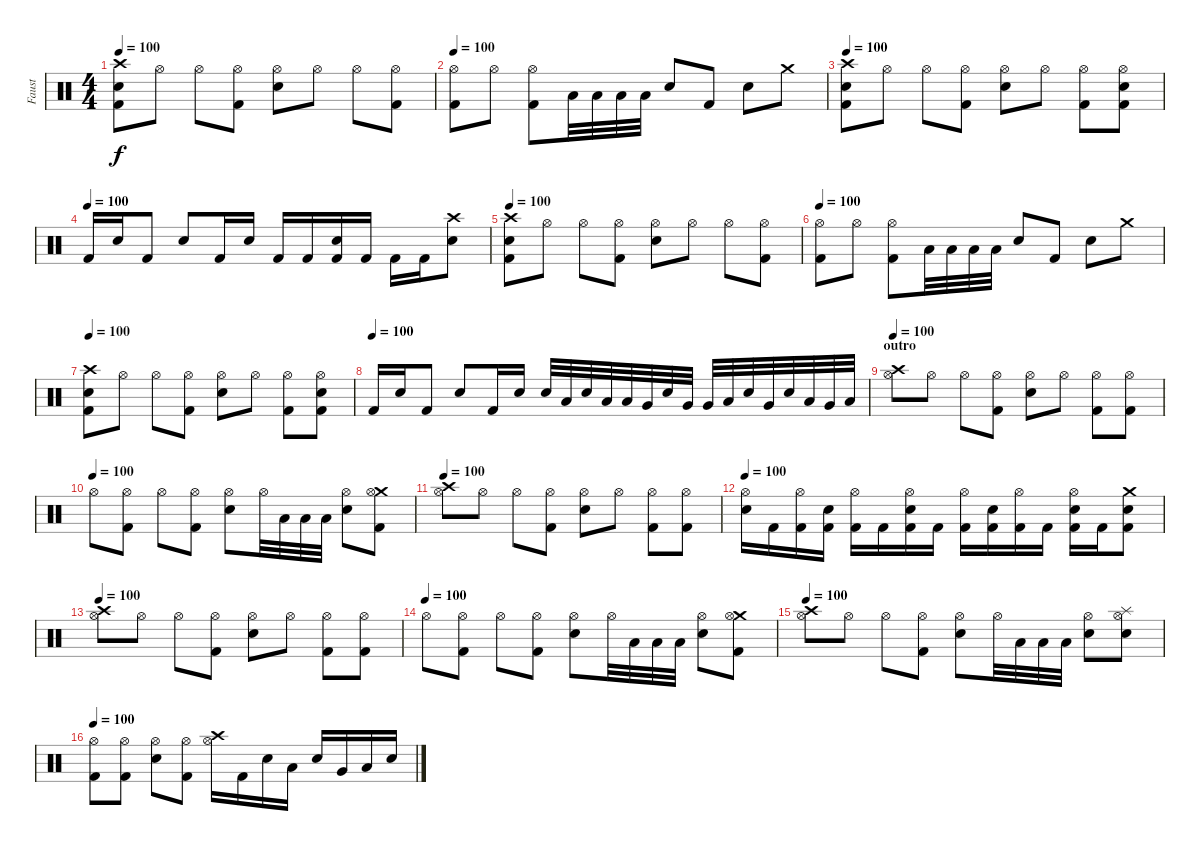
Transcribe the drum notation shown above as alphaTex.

\track ("Faust" "Faust") {instrument percussion}
\staff {score}
\articulation defaults
\ts (4 4)
\tempo 100
\clef neutral
\ks c
("Crash high (hit)" "Snare (hit) 2" "Kick (hit) 2").8{dy f} "Hi-Hat (open)".8 "Hi-Hat (open)".8 ("Hi-Hat (open)" "Kick (hit) 2").8 ("Snare (hit) 2" "Hi-Hat (open)").8 "Hi-Hat (open)".8 "Hi-Hat (open)".8 ("Hi-Hat (open)" "Kick (hit) 2").8 |
\tempo 100
("Hi-Hat (open)" "Kick (hit) 2").8 "Hi-Hat (open)".8 ("Hi-Hat (open)" "Kick (hit) 2").8 "Low Tom (hit)".32 "Low Tom (hit)".32 "Low Tom (hit)".32 "Low Tom (hit)".32 "Snare (hit) 2".8 "Kick (hit) 2".8 "Snare (hit) 2".8 "Crash medium (hit)".8 |
\tempo 100
("Crash high (hit)" "Snare (hit) 2" "Kick (hit) 2").8 "Hi-Hat (open)".8 "Hi-Hat (open)".8 ("Hi-Hat (open)" "Kick (hit) 2").8 ("Snare (hit) 2" "Hi-Hat (open)").8 "Hi-Hat (open)".8 ("Hi-Hat (open)" "Kick (hit) 2").8 ("Snare (hit) 2" "Hi-Hat (open)" "Kick (hit) 2").8 |
\tempo (100)
"Kick (hit) 2".16 "Snare (hit) 2".16 "Kick (hit) 2".8 "Snare (hit) 2".8 "Kick (hit) 2".16 "Snare (hit) 2".16 "Kick (hit) 2".16 "Kick (hit) 2".16 ("Snare (hit) 2" "Kick (hit) 2").16 "Kick (hit) 2".16 "Kick (hit) 2".16 "Kick (hit) 2".16 ("Crash high (hit)" "Snare (hit) 2").8 |
\tempo 100
("Crash high (hit)" "Snare (hit) 2" "Kick (hit) 2").8 "Hi-Hat (open)".8 "Hi-Hat (open)".8 ("Hi-Hat (open)" "Kick (hit) 2").8 ("Snare (hit) 2" "Hi-Hat (open)").8 "Hi-Hat (open)".8 "Hi-Hat (open)".8 ("Hi-Hat (open)" "Kick (hit) 2").8 |
\tempo 100
("Hi-Hat (open)" "Kick (hit) 2").8 "Hi-Hat (open)".8 ("Hi-Hat (open)" "Kick (hit) 2").8 "Low Tom (hit)".32 "Low Tom (hit)".32 "Low Tom (hit)".32 "Low Tom (hit)".32 "Snare (hit) 2".8 "Kick (hit) 2".8 "Snare (hit) 2".8 "Crash medium (hit)".8 |
\tempo 100
("Crash high (hit)" "Snare (hit) 2" "Kick (hit) 2").8 "Hi-Hat (open)".8 "Hi-Hat (open)".8 ("Hi-Hat (open)" "Kick (hit) 2").8 ("Snare (hit) 2" "Hi-Hat (open)").8 "Hi-Hat (open)".8 ("Hi-Hat (open)" "Kick (hit) 2").8 ("Snare (hit) 2" "Hi-Hat (open)" "Kick (hit) 2").8 |
\tempo (100)
"Kick (hit) 2".16 "Snare (hit) 2".16 "Kick (hit) 2".8 "Snare (hit) 2".8 "Kick (hit) 2".16 "Snare (hit) 2".16 "Snare (hit) 2".32 "Low Tom (hit)".32 "Snare (hit) 2".32 "Low Tom (hit)".32 "Low Tom (hit)".32 "Very Low Tom (hit)".32 "Snare (hit) 2".32 "Very Low Tom (hit)".32 "Very Low Tom (hit)".32 "Low Floor Tom (hit)".32 "Snare (hit) 2".32 "Very Low Tom (hit)".32 "Snare (hit) 2".32 "Low Tom (hit)".32 "Very Low Tom (hit)".32 "Low Floor Tom (hit)".32 |
\section ("" "outro")
\tempo 100
("Crash high (hit)" "Hi-Hat (open)").8 "Hi-Hat (open)".8 "Hi-Hat (open)".8 ("Hi-Hat (open)" "Kick (hit) 2").8 ("Snare (hit) 2" "Hi-Hat (open)").8 "Hi-Hat (open)".8 ("Hi-Hat (open)" "Kick (hit) 2").8 ("Hi-Hat (open)" "Kick (hit) 2").8 |
\tempo (100)
"Hi-Hat (open)".8 ("Hi-Hat (open)" "Kick (hit) 2").8 "Hi-Hat (open)".8 ("Hi-Hat (open)" "Kick (hit) 2").8 ("Snare (hit) 2" "Hi-Hat (open)").8 "Hi-Hat (open)".32 "Low Tom (hit)".32 "Low Tom (hit)".32 "Low Tom (hit)".32 ("Snare (hit) 2" "Hi-Hat (open)").8 ("Crash medium (hit)" "Hi-Hat (open)" "Kick (hit) 2").8 |
\tempo 100
("Crash high (hit)" "Hi-Hat (open)").8 "Hi-Hat (open)".8 "Hi-Hat (open)".8 ("Hi-Hat (open)" "Kick (hit) 2").8 ("Snare (hit) 2" "Hi-Hat (open)").8 "Hi-Hat (open)".8 ("Hi-Hat (open)" "Kick (hit) 2").8 ("Hi-Hat (open)" "Kick (hit) 2").8 |
\tempo 100
("Snare (hit) 2" "Hi-Hat (open)").16 "Kick (hit) 2".16 ("Hi-Hat (open)" "Kick (hit) 2").16 ("Snare (hit) 2" "Kick (hit) 2").16 ("Hi-Hat (open)" "Kick (hit) 2").16 "Kick (hit) 2".16 ("Snare (hit) 2" "Hi-Hat (open)" "Kick (hit) 2").16 "Kick (hit) 2".16 ("Hi-Hat (open)" "Kick (hit) 2").16 ("Snare (hit) 2" "Kick (hit) 2").16 ("Hi-Hat (open)" "Kick (hit) 2").16 "Kick (hit) 2".16 ("Snare (hit) 2" "Hi-Hat (open)" "Kick (hit) 2").16 "Kick (hit) 2".16 ("Crash medium (hit)" "Snare (hit) 2" "Kick (hit) 2").8 |
\tempo 100
("Crash high (hit)" "Hi-Hat (open)").8 "Hi-Hat (open)".8 "Hi-Hat (open)".8 ("Hi-Hat (open)" "Kick (hit) 2").8 ("Snare (hit) 2" "Hi-Hat (open)").8 "Hi-Hat (open)".8 ("Hi-Hat (open)" "Kick (hit) 2").8 ("Hi-Hat (open)" "Kick (hit) 2").8 |
\tempo (100)
"Hi-Hat (open)".8 ("Hi-Hat (open)" "Kick (hit) 2").8 "Hi-Hat (open)".8 ("Hi-Hat (open)" "Kick (hit) 2").8 ("Snare (hit) 2" "Hi-Hat (open)").8 "Hi-Hat (open)".32 "Low Tom (hit)".32 "Low Tom (hit)".32 "Low Tom (hit)".32 ("Snare (hit) 2" "Hi-Hat (open)").8 ("Crash medium (hit)" "Hi-Hat (open)" "Kick (hit) 2").8 |
\tempo 100
("Crash high (hit)" "Hi-Hat (open)").8 "Hi-Hat (open)".8 "Hi-Hat (open)".8 ("Hi-Hat (open)" "Kick (hit) 2").8 ("Snare (hit) 2" "Hi-Hat (open)").8 "Hi-Hat (open)".32 "Low Tom (hit)".32 "Low Tom (hit)".32 "Low Tom (hit)".32 ("Snare (hit) 2" "Hi-Hat (open)").8 ("Splash (hit)" "Snare (hit) 2" "Hi-Hat (open)").8 |
\tempo 100
("Hi-Hat (open)" "Kick (hit) 2").8 ("Hi-Hat (open)" "Kick (hit) 2").8 ("Snare (hit) 2" "Hi-Hat (open)").8 ("Hi-Hat (open)" "Kick (hit) 2").8 ("Crash high (hit)" "Hi-Hat (open)").16 "Kick (hit) 2".16 "Snare (hit) 2".16 "Low Tom (hit)".16 "Snare (hit) 2".16 "Very Low Tom (hit)".16 "Low Floor Tom (hit)".16 "Snare (hit) 2".16
